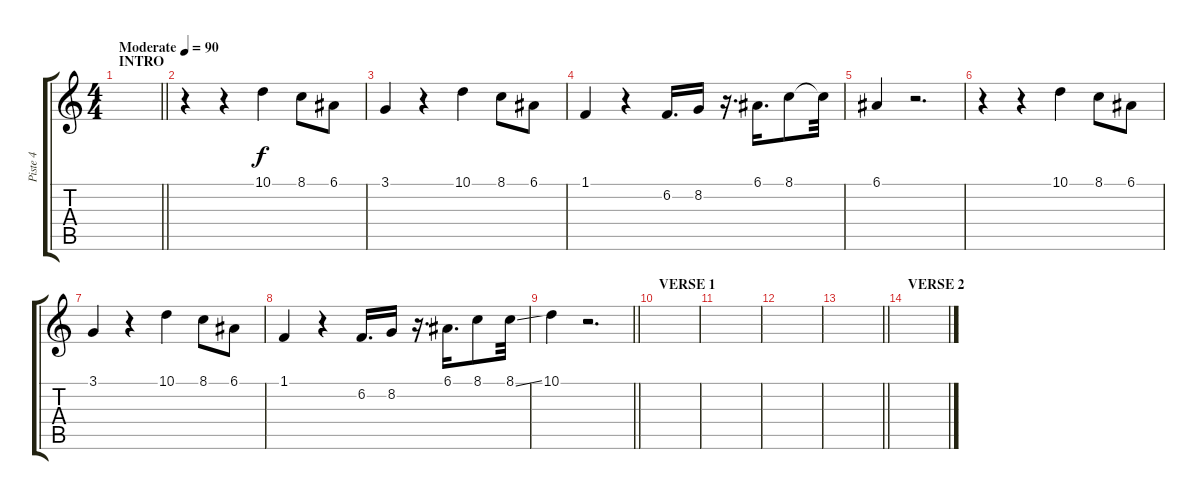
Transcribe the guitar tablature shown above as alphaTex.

\track ("Piste 4" "Piste 4") {instrument acousticgrandpiano}
\staff {score tabs}
\tuning (E4 B3 G3 D3 A2 E2) {hide}
\ts (4 4)
\section ("" "INTRO")
\tempo (90 "Moderate")
\clef g2
\barLineRight lightlight
\ks c
|
r.4 r.4 10.1.4 8.1.8 6.1.8 |
3.1.4 r.4 10.1.4 8.1.8 6.1.8 |
1.1.4 r.4 6.2.16{d} 8.2.16 r.16{d} 6.1.16{d} 8.1.8 8.1{t}.32 |
6.1.4 r.2{d} |
r.4 r.4 10.1.4 8.1.8 6.1.8 |
3.1.4 r.4 10.1.4 8.1.8 6.1.8 |
1.1.4 r.4 6.2.16{d} 8.2.16 r.16{d} 6.1.16{d} 8.1.8 8.1{ss}.32 |
\barLineRight lightlight
10.1.4 r.2{d} |
\section ("" "VERSE 1")
|
|
|
\barLineRight lightlight
|
\section ("" "VERSE 2")
